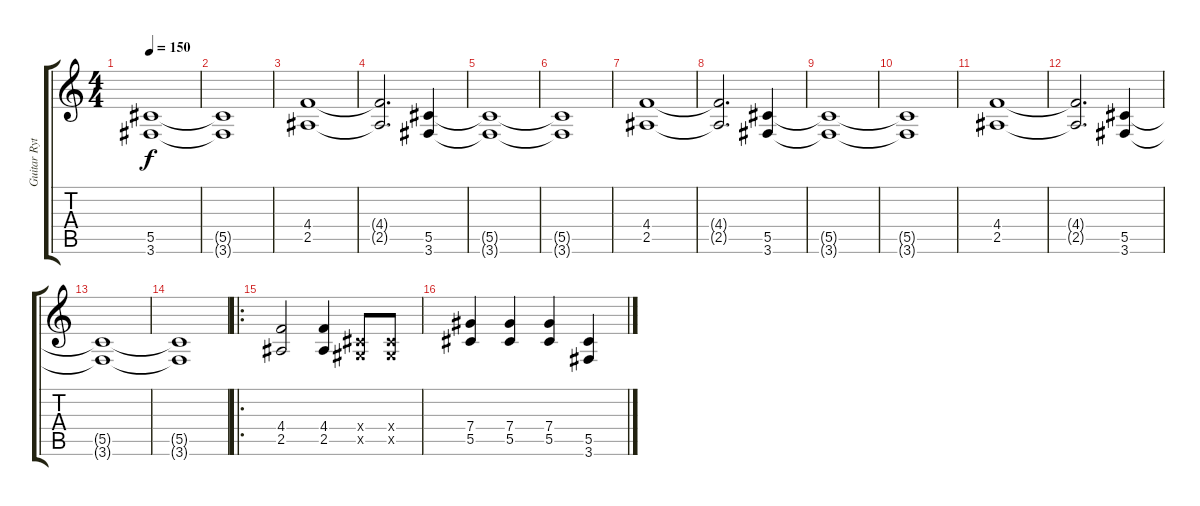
\track ("Guitar Rythm" "Guitar Ryt") {instrument distortionguitar}
\staff {score tabs}
\tuning (Eb4 Bb3 Gb3 Db3 Ab2 Eb2) {hide}
\ts (4 4)
\tempo 150
\clef g2
\ks c
(5.5{t} 3.6{t}).1{dy f} |
(5.5{t} 3.6{t}).1 |
(4.4 2.5).1 |
(4.4{t} 2.5{t}).2{d} (5.5 3.6).4 |
(5.5{t} 3.6{t}).1 |
(5.5{t} 3.6{t}).1 |
(4.4 2.5).1 |
(4.4{t} 2.5{t}).2{d} (5.5 3.6).4 |
(5.5{t} 3.6{t}).1 |
(5.5{t} 3.6{t}).1 |
(4.4 2.5).1 |
(4.4{t} 2.5{t}).2{d} (5.5 3.6).4 |
(5.5{t} 3.6{t}).1 |
(5.5{t} 3.6{t}).1 |
\ro
(4.4 2.5).2 (4.4 2.5).4 (0.4{x} 0.5{x}).8 (0.4{x} 0.5{x}).8 |
(7.4 5.5).4 (7.4 5.5).4 (7.4 5.5).4 (5.5 3.6).4
